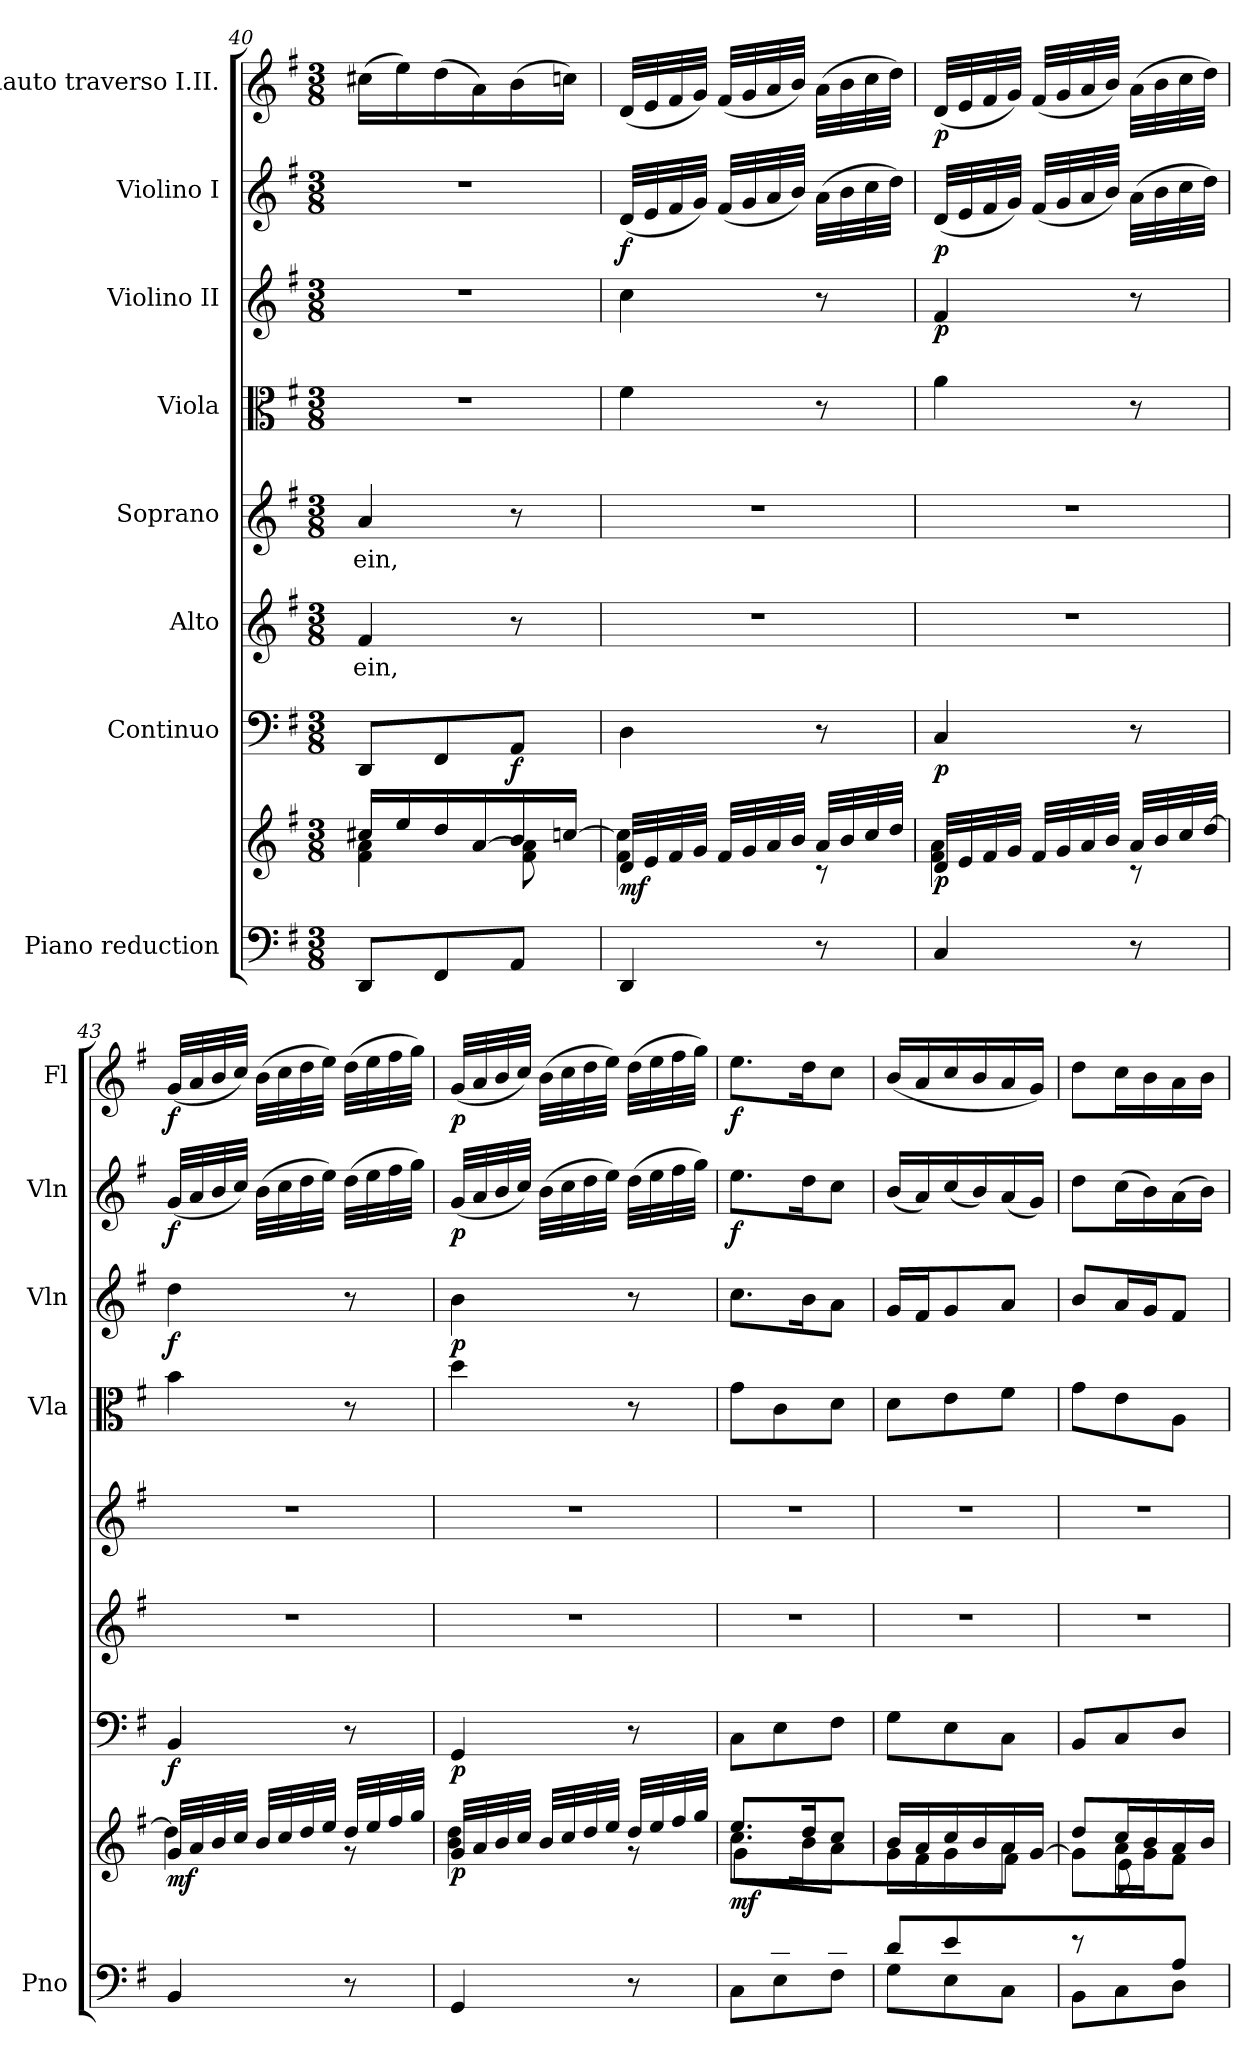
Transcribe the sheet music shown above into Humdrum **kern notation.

**kern	**kern	**dynam	**kern	**dynam	**kern	**text	**kern	**text	**kern	**dynam	**kern	**dynam	**kern	**dynam	**kern	**dynam
*part8	*part8	*part8	*part7	*part7	*part6	*part6	*part5	*part5	*part4	*part4	*part3	*part3	*part2	*part2	*part1	*part1
*staff9	*staff8	*staff8/9	*staff7	*staff7	*staff6	*staff6	*staff5	*staff5	*staff4	*staff4	*staff3	*staff3	*staff2	*staff2	*staff1	*staff1
*I"Piano reduction	*	*	*I"Continuo	*	*I"Alto	*	*I"Soprano	*	*I"Viola	*	*I"Violino II	*	*I"Violino I	*	*I"Flauto traverso I.II.	*
*I'Pno	*	*	*	*	*	*	*	*	*I'Vla	*	*I'Vln	*	*I'Vln	*	*I'Fl	*
*clefF4	*clefG2	*	*clefF4	*	*clefG2	*	*clefG2	*	*clefC3	*	*clefG2	*	*clefG2	*	*clefG2	*
*k[f#]	*k[f#]	*	*k[f#]	*	*k[f#]	*	*k[f#]	*	*k[f#]	*	*k[f#]	*	*k[f#]	*	*k[f#]	*
*M3/8	*M3/8	*	*M3/8	*	*M3/8	*	*M3/8	*	*M3/8	*	*M3/8	*	*M3/8	*	*M3/8	*
=40	=40	=40	=40	=40	=40	=40	=40	=40	=40	=40	=40	=40	=40	=40	=40	=40
*	*^	*	*	*	*	*	*	*	*	*	*	*	*	*	*	*
!	!	!	!	!	!	!	!LO:LY:b	!	!LO:LY:b	!	!	!	!	!	!	!	!
8DD/L	16cc#X/LL	4f#\ 4a\	.	8DD/L	.	4f#/	ein,	4a/	ein,	4.r	.	4.r	.	4.r	.	(16cc#X\LL	.
.	16ee/	.	.	.	.	.	.	.	.	.	.	.	.	.	.	16ee\)	.
8FF#/	16dd/	.	.	8FF#/	.	.	.	.	.	.	.	.	.	.	.	(16dd\	.
.	[<16a/	.	.	.	.	.	.	.	.	.	.	.	.	.	.	16a\)	.
!	!	!	!	!	!LO:DY:b	!	!	!	!	!	!	!	!	!	!	!	!
8AA/J	16b/	8f#\ 8a\]	.	8AA/J	f	8r	.	8r	.	.	.	.	.	.	.	(16b\	.
.	[16ccn/JJ	.	.	.	.	.	.	.	.	.	.	.	.	.	.	16ccn\JJ)	.
=41	=41	=41	=41	=41	=41	=41	=41	=41	=41	=41	=41	=41	=41	=41	=41	=41	=41
!	!	!	!LO:DY:b	!	!	!	!	!	!	!	!	!	!	!	!LO:DY:b	!	!LO:DY:b
!	!	!	!	!	!	!	!	!	!	!	!	!	!	!	!	!	!LO:DY:n=1:b
!	!	!	!	!	!	!	!	!	!	!	!	!	!	!	!	!	!LO:DY:n=2:b
4DD/	32d/LLL	4f#\ 4cc\]	mf	4D\	.	4.r	.	4.r	.	4f#\	.	4cc\	.	(32d/LLL	f	(32d/LLL	other-dynamics f other-dynamics
.	32e/	.	.	.	.	.	.	.	.	.	.	.	.	32e/	.	32e/	.
.	32f#/	.	.	.	.	.	.	.	.	.	.	.	.	32f#/	.	32f#/	.
.	32g/JJJ	.	.	.	.	.	.	.	.	.	.	.	.	32g/JJJ)	.	32g/JJJ)	.
.	32f#/LLL	.	.	.	.	.	.	.	.	.	.	.	.	(32f#/LLL	.	(32f#/LLL	.
.	32g/	.	.	.	.	.	.	.	.	.	.	.	.	32g/	.	32g/	.
.	32a/	.	.	.	.	.	.	.	.	.	.	.	.	32a/	.	32a/	.
.	32b/JJJ	.	.	.	.	.	.	.	.	.	.	.	.	32b/JJJ)	.	32b/JJJ)	.
8r	32a/LLL	8r	.	8r	.	.	.	.	.	8r	.	8r	.	(32a\LLL	.	(32a\LLL	.
.	32b/	.	.	.	.	.	.	.	.	.	.	.	.	32b\	.	32b\	.
.	32cc/	.	.	.	.	.	.	.	.	.	.	.	.	32cc\	.	32cc\	.
.	32dd/JJJ	.	.	.	.	.	.	.	.	.	.	.	.	32dd\JJJ)	.	32dd\JJJ)	.
=42	=42	=42	=42	=42	=42	=42	=42	=42	=42	=42	=42	=42	=42	=42	=42	=42	=42
!	!	!	!LO:DY:b	!	!LO:DY:b	!	!	!	!	!	!LO:DY:b	!	!	!	!	!	!
!	!	!	!	!	!	!	!	!	!	!	!LO:DY:n=1:b	!	!	!	!	!	!
!	!	!	!	!	!	!	!	!	!	!	!LO:DY:n=2:b	!	!LO:DY:b	!	!LO:DY:b	!	!LO:DY:b
4C/	32d/LLL	4f#\ 4a\	p	4C/	p	4.r	.	4.r	.	4a\	other-dynamics p other-dynamics	4f#/	p	(32d/LLL	p	(32d/LLL	p
.	32e/	.	.	.	.	.	.	.	.	.	.	.	.	32e/	.	32e/	.
.	32f#/	.	.	.	.	.	.	.	.	.	.	.	.	32f#/	.	32f#/	.
.	32g/JJJ	.	.	.	.	.	.	.	.	.	.	.	.	32g/JJJ)	.	32g/JJJ)	.
.	32f#/LLL	.	.	.	.	.	.	.	.	.	.	.	.	(32f#/LLL	.	(32f#/LLL	.
.	32g/	.	.	.	.	.	.	.	.	.	.	.	.	32g/	.	32g/	.
.	32a/	.	.	.	.	.	.	.	.	.	.	.	.	32a/	.	32a/	.
.	32b/JJJ	.	.	.	.	.	.	.	.	.	.	.	.	32b/JJJ)	.	32b/JJJ)	.
8r	32a/LLL	8r	.	8r	.	.	.	.	.	8r	.	8r	.	(32a\LLL	.	(32a\LLL	.
.	32b/	.	.	.	.	.	.	.	.	.	.	.	.	32b\	.	32b\	.
.	32cc/	.	.	.	.	.	.	.	.	.	.	.	.	32cc\	.	32cc\	.
.	[32dd/JJJ	.	.	.	.	.	.	.	.	.	.	.	.	32dd\JJJ)	.	32dd\JJJ)	.
!!LO:LB:g=z
=43	=43	=43	=43	=43	=43	=43	=43	=43	=43	=43	=43	=43	=43	=43	=43	=43	=43
!	!	!	!LO:DY:b	!	!LO:DY:b	!	!	!	!	!	!LO:DY:b	!	!	!	!	!	!
!	!	!	!	!	!	!	!	!	!	!	!LO:DY:n=1:b	!	!	!	!	!	!
!	!	!	!	!	!	!	!	!	!	!	!LO:DY:n=2:b	!	!LO:DY:b	!	!LO:DY:b	!	!LO:DY:b
4BB/	32g/LLL	4dd\]	mf	4BB/	f	4.r	.	4.r	.	4b\	other-dynamics f other-dynamics	4dd\	f	(32g/LLL	f	(32g/LLL	f
.	32a/	.	.	.	.	.	.	.	.	.	.	.	.	32a/	.	32a/	.
.	32b/	.	.	.	.	.	.	.	.	.	.	.	.	32b/	.	32b/	.
.	32cc/JJJ	.	.	.	.	.	.	.	.	.	.	.	.	32cc/JJJ)	.	32cc/JJJ)	.
.	32b/LLL	.	.	.	.	.	.	.	.	.	.	.	.	(32b\LLL	.	(32b\LLL	.
.	32cc/	.	.	.	.	.	.	.	.	.	.	.	.	32cc\	.	32cc\	.
.	32dd/	.	.	.	.	.	.	.	.	.	.	.	.	32dd\	.	32dd\	.
.	32ee/JJJ	.	.	.	.	.	.	.	.	.	.	.	.	32ee\JJJ)	.	32ee\JJJ)	.
8r	32dd/LLL	8r	.	8r	.	.	.	.	.	8r	.	8r	.	(32dd\LLL	.	(32dd\LLL	.
.	32ee/	.	.	.	.	.	.	.	.	.	.	.	.	32ee\	.	32ee\	.
.	32ff#/	.	.	.	.	.	.	.	.	.	.	.	.	32ff#\	.	32ff#\	.
.	32gg/JJJ	.	.	.	.	.	.	.	.	.	.	.	.	32gg\JJJ)	.	32gg\JJJ)	.
=44	=44	=44	=44	=44	=44	=44	=44	=44	=44	=44	=44	=44	=44	=44	=44	=44	=44
!	!	!	!LO:DY:b	!	!LO:DY:b	!	!	!	!	!	!LO:DY:b	!	!	!	!	!	!
!	!	!	!	!	!	!	!	!	!	!	!LO:DY:n=1:b	!	!	!	!	!	!
!	!	!	!	!	!	!	!	!	!	!	!LO:DY:n=2:b	!	!LO:DY:b	!	!LO:DY:b	!	!LO:DY:b
4GG/	32g/LLL	4b\ 4dd\	p	4GG/	p	4.r	.	4.r	.	4dd\	other-dynamics p other-dynamics	4b\	p	(32g/LLL	p	(32g/LLL	p
.	32a/	.	.	.	.	.	.	.	.	.	.	.	.	32a/	.	32a/	.
.	32b/	.	.	.	.	.	.	.	.	.	.	.	.	32b/	.	32b/	.
.	32cc/JJJ	.	.	.	.	.	.	.	.	.	.	.	.	32cc/JJJ)	.	32cc/JJJ)	.
.	32b/LLL	.	.	.	.	.	.	.	.	.	.	.	.	(32b\LLL	.	(32b\LLL	.
.	32cc/	.	.	.	.	.	.	.	.	.	.	.	.	32cc\	.	32cc\	.
.	32dd/	.	.	.	.	.	.	.	.	.	.	.	.	32dd\	.	32dd\	.
.	32ee/JJJ	.	.	.	.	.	.	.	.	.	.	.	.	32ee\JJJ)	.	32ee\JJJ)	.
8r	32dd/LLL	8r	.	8r	.	.	.	.	.	8r	.	8r	.	(32dd\LLL	.	(32dd\LLL	.
.	32ee/	.	.	.	.	.	.	.	.	.	.	.	.	32ee\	.	32ee\	.
.	32ff#/	.	.	.	.	.	.	.	.	.	.	.	.	32ff#\	.	32ff#\	.
.	32gg/JJJ	.	.	.	.	.	.	.	.	.	.	.	.	32gg\JJJ)	.	32gg\JJJ)	.
=45	=45	=45	=45	=45	=45	=45	=45	=45	=45	=45	=45	=45	=45	=45	=45	=45	=45
*^	*	*^	*	*	*	*	*	*	*	*	*	*	*	*	*	*	*
!	!	!	!	!	!LO:DY:b	!	!LO:DY:b	!	!	!	!	!	!	!	!	!	!	!	!
!	!	!	!	!	!	!	!LO:DY:n=1:b	!	!	!	!	!	!	!	!	!	!	!	!
!	!	!	!	!	!	!	!LO:DY:n=2:b	!	!	!	!	!	!LO:DY:b	!	!	!	!	!	!
!	!	!	!	!	!	!	!	!	!	!	!	!	!LO:DY:n=1:b	!	!	!	!	!	!
!	!	!	!	!	!	!	!	!	!	!	!	!	!LO:DY:n=2:b	!	!LO:DY:b	!	!	!	!
!	!	!	!	!	!	!	!	!	!	!	!	!	!	!	!LO:DY:n=1:b	!	!	!	!
!	!	!	!	!	!	!	!	!	!	!	!	!	!	!	!LO:DY:n=2:b	!	!LO:DY:b	!	!LO:DY:b
8ryy	8C\L	8.ee/L	8.cc\L	8g\L	mf	8C\L	other-dynamics f other-dynamics	4.r	.	4.r	.	8g\L	other-dynamics f other-dynamics	8.cc\L	other-dynamics f other-dynamics	8.ee\L	f	8.ee\L	f
8c/	8E\	.	.	4ryy	.	8E\	.	.	.	.	.	8c\	.	.	.	.	.	.	.
.	.	16dd/K	16b\K	.	.	.	.	.	.	.	.	.	.	16b\K	.	16dd\K	.	16dd\K	.
8d/J	8F#\J	8cc/J	8a\J	.	.	8F#\J	.	.	.	.	.	8d\J	.	8a\J	.	8cc\J	.	8cc\J	.
=46	=46	=46	=46	=46	=46	=46	=46	=46	=46	=46	=46	=46	=46	=46	=46	=46	=46	=46	=46
8d/L	8G\L	16b/LL	16g\LL	4ryy	.	8G\L	.	4.r	.	4.r	.	8d\L	.	16g/LL	.	(16b/LL	.	(16b/LL	.
.	.	16a/	16f#\J	.	.	.	.	.	.	.	.	.	.	16f#/J	.	16a/)	.	16a/	.
8e/	8E\	16cc/	8g\	.	.	8E\	.	.	.	.	.	8e\	.	8g/	.	(16cc/	.	16cc/	.
.	.	16b/	.	.	.	.	.	.	.	.	.	.	.	.	.	16b/)	.	16b/	.
8ryy	8C\J	16a/	8a\J	8f#\J	.	8C\J	.	.	.	.	.	8f#\J	.	8a/J	.	(16a/	.	16a/	.
.	.	[<16g/JJ	.	.	.	.	.	.	.	.	.	.	.	.	.	16g/JJ)	.	16g/JJ)	.
=47	=47	=47	=47	=47	=47	=47	=47	=47	=47	=47	=47	=47	=47	=47	=47	=47	=47	=47	=47
8r	8BB\L	8dd/L	8g\L]	8ryy	.	8BB/L	.	4.r	.	4.r	.	8g\L	.	8b/L	.	8dd\L	.	8dd\L	.
8ryy	8C\	16cc/L	16a\L	8e\L	.	8C/	.	.	.	.	.	8e\	.	16a/L	.	(16cc\L	.	16cc\L	.
.	.	16b/	16g\J	.	.	.	.	.	.	.	.	.	.	16g/J	.	16b\)	.	16b\	.
8A/J	8D\J	16a/	8f#\J	8ryy	.	8D/J	.	.	.	.	.	8A\J	.	8f#/J	.	(16a\	.	16a\	.
.	.	16b/JJ	.	.	.	.	.	.	.	.	.	.	.	.	.	16b\JJ)	.	16b\JJ	.
*v	*v	*	*	*	*	*	*	*	*	*	*	*	*	*	*	*	*	*	*
*	*v	*v	*v	*	*	*	*	*	*	*	*	*	*	*	*	*	*	*
=	=	=	=	=	=	=	=	=	=	=	=	=	=	=	=	=
*-	*-	*-	*-	*-	*-	*-	*-	*-	*-	*-	*-	*-	*-	*-	*-	*-
